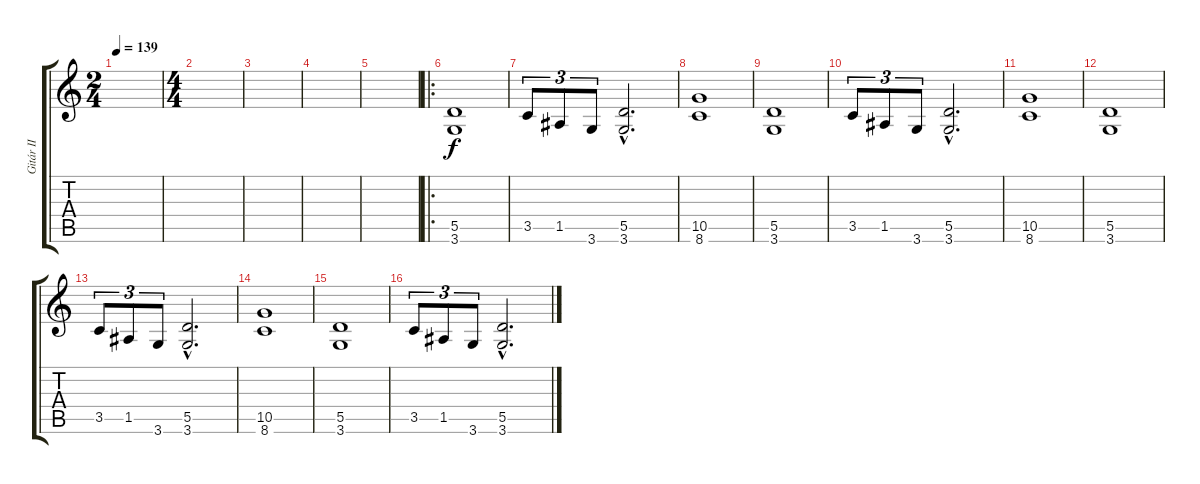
\track ("Gitár II" "Gitár II") {instrument distortionguitar}
\staff {score tabs}
\tuning (E4 B3 G3 D3 A2 E2) {hide}
\ts (2 4)
\tempo 139
\clef g2
\ks c
|
\ts (4 4)
|
|
|
|
\ro
(5.5 3.6).1 |
3.5.8{tu (3 2)} 1.5.8{tu (3 2)} 3.6.8{tu (3 2)} (5.5{hac} 3.6{hac}).2{d} |
(10.5 8.6).1 |
(5.5 3.6).1 |
3.5.8{tu (3 2)} 1.5.8{tu (3 2)} 3.6.8{tu (3 2)} (5.5{hac} 3.6{hac}).2{d} |
(10.5 8.6).1 |
(5.5 3.6).1 |
3.5.8{tu (3 2)} 1.5.8{tu (3 2)} 3.6.8{tu (3 2)} (5.5{hac} 3.6{hac}).2{d} |
(10.5 8.6).1 |
(5.5 3.6).1 |
3.5.8{tu (3 2)} 1.5.8{tu (3 2)} 3.6.8{tu (3 2)} (5.5{hac} 3.6{hac}).2{d}
